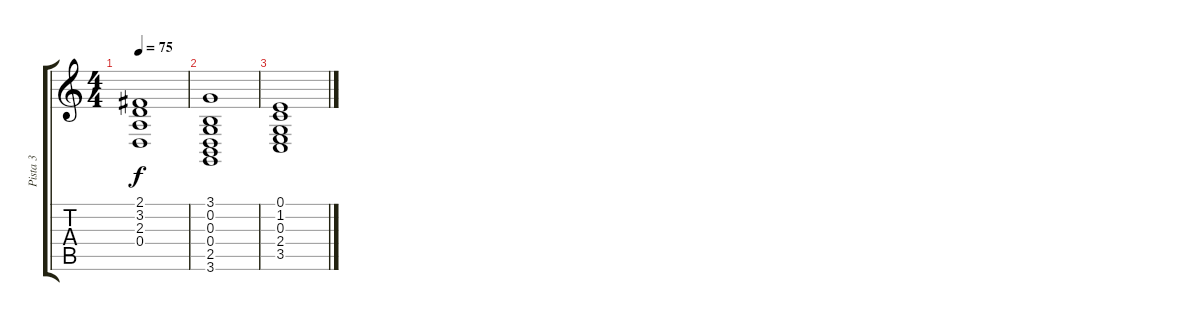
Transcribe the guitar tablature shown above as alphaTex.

\track ("Pista 3" "Pista 3") {instrument brightacousticpiano}
\staff {score tabs}
\tuning (E4 B3 G3 D3 A2 E2) {hide}
\ts (4 4)
\tempo 75
\clef g2
\ks c
(2.1 3.2 2.3 0.4).1{dy f} |
(3.1 0.2 0.3 0.4 2.5 3.6).1 |
(0.1 1.2 0.3 2.4 3.5).1
